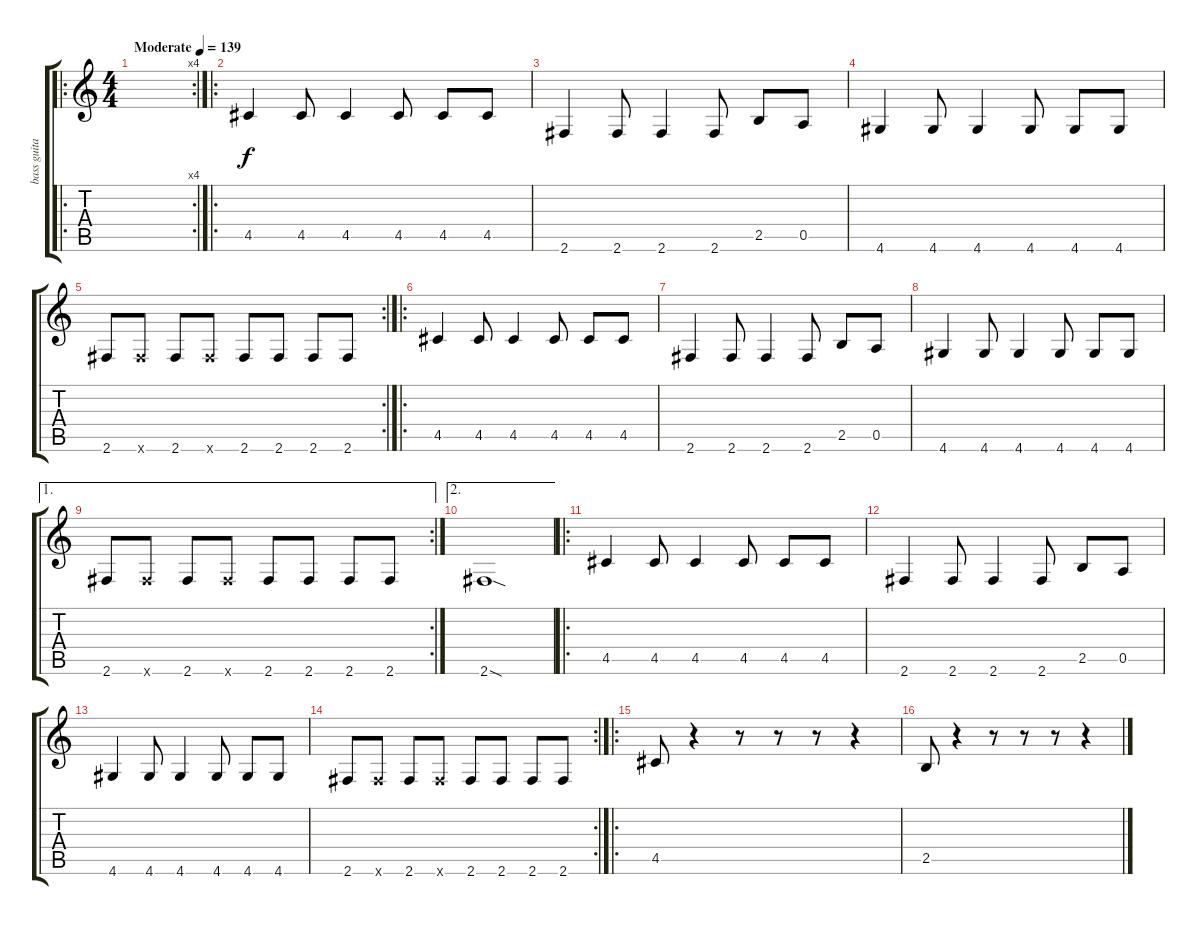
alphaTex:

\track ("bass guitar" "bass guita") {instrument electricbasspick}
\staff {score tabs}
\tuning (E4 B3 G3 D3 A2 E2) {hide}
\ro
\rc 4
\ts (4 4)
\tempo (139 "Moderate")
\clef g2
\ks c
|
\ro
4.5.4 4.5.8 4.5.4 4.5.8 4.5.8 4.5.8 |
2.6.4 2.6.8 2.6.4 2.6.8 2.5.8 0.5.8 |
4.6.4 4.6.8 4.6.4 4.6.8 4.6.8 4.6.8 |
\rc 2
2.6.8 2.6{x}.8 2.6.8 2.6{x}.8 2.6.8 2.6.8 2.6.8 2.6.8 |
\ro
4.5.4 4.5.8 4.5.4 4.5.8 4.5.8 4.5.8 |
2.6.4 2.6.8 2.6.4 2.6.8 2.5.8 0.5.8 |
4.6.4 4.6.8 4.6.4 4.6.8 4.6.8 4.6.8 |
\ae 1
\rc 2
2.6.8 2.6{x}.8 2.6.8 2.6{x}.8 2.6.8 2.6.8 2.6.8 2.6.8 |
\ae 2
2.6{sod}.1 |
\ro
4.5.4 4.5.8 4.5.4 4.5.8 4.5.8 4.5.8 |
2.6.4 2.6.8 2.6.4 2.6.8 2.5.8 0.5.8 |
4.6.4 4.6.8 4.6.4 4.6.8 4.6.8 4.6.8 |
\rc 2
2.6.8 2.6{x}.8 2.6.8 2.6{x}.8 2.6.8 2.6.8 2.6.8 2.6.8 |
\ro
4.5.8 r.4 r.8 r.8 r.8 r.4 |
2.5.8 r.4 r.8 r.8 r.8 r.4
